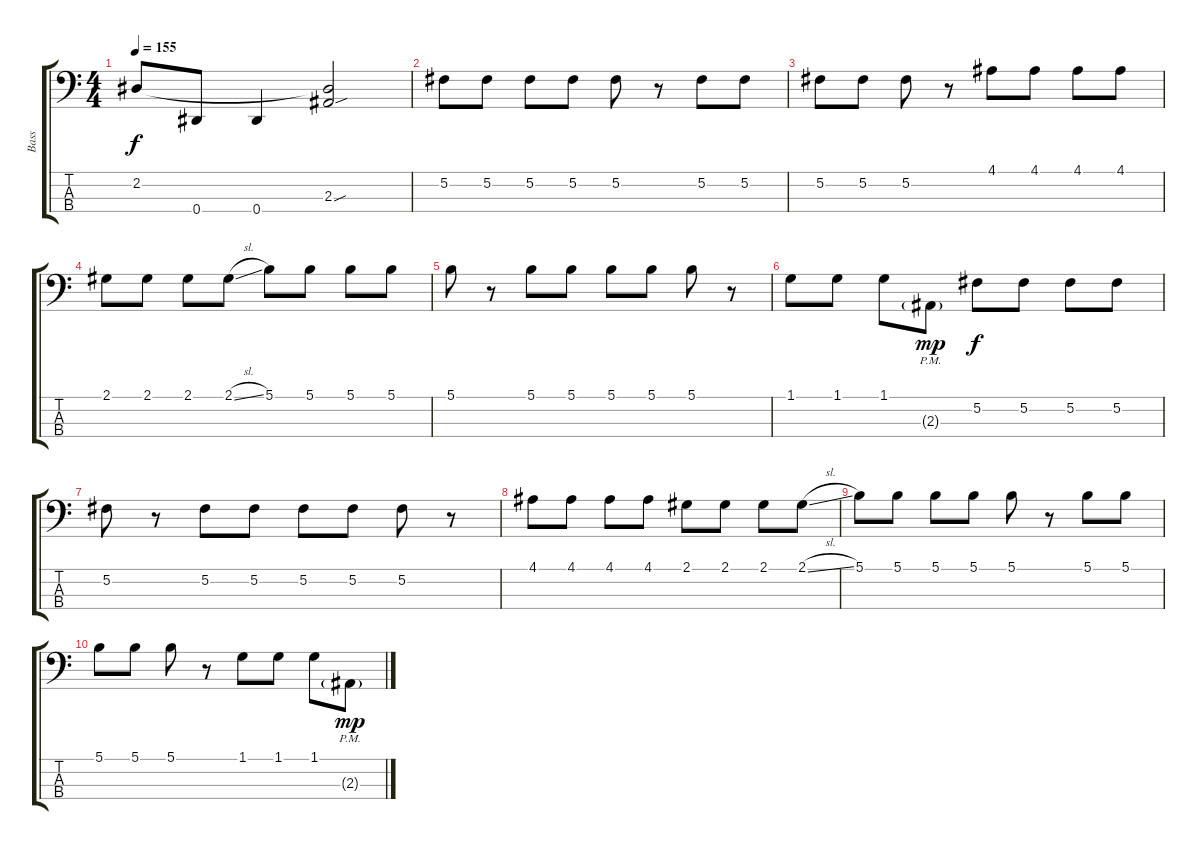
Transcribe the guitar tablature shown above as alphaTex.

\track ("Bass" "Bass") {instrument electricbassfinger}
\staff {score tabs}
\tuning (Gb2 Db2 Ab1 Eb1) {hide}
\ts (4 4)
\tempo 155
\clef f4
\ks c
2.2.8{dy f} 0.4.8 0.4.4 (2.2{t} 2.3{sou}).2 |
5.2.8 5.2.8 5.2.8 5.2.8 5.2.8 r.8 5.2.8 5.2.8 |
5.2.8 5.2.8 5.2.8 r.8 4.1.8 4.1.8 4.1.8 4.1.8 |
2.1.8 2.1.8 2.1.8 2.1{sl}.8 5.1.8 5.1.8 5.1.8 5.1.8 |
5.1.8 r.8 5.1.8 5.1.8 5.1.8 5.1.8 5.1.8 r.8 |
1.1.8 1.1.8 1.1.8 2.3{g pm}.8{dy mp} 5.2.8{dy f} 5.2.8 5.2.8 5.2.8 |
5.2.8 r.8 5.2.8 5.2.8 5.2.8 5.2.8 5.2.8 r.8 |
4.1.8 4.1.8 4.1.8 4.1.8 2.1.8 2.1.8 2.1.8 2.1{sl}.8 |
5.1.8 5.1.8 5.1.8 5.1.8 5.1.8 r.8 5.1.8 5.1.8 |
5.1.8 5.1.8 5.1.8 r.8 1.1.8 1.1.8 1.1.8 2.3{g pm}.8{dy mp}
